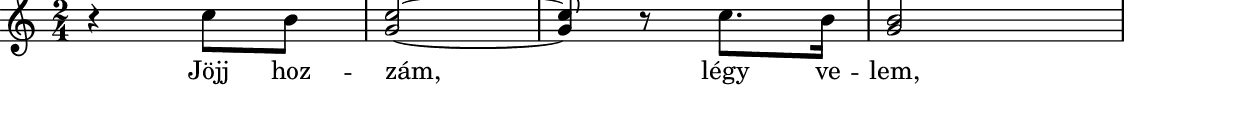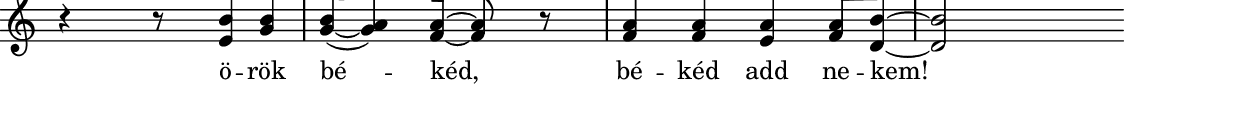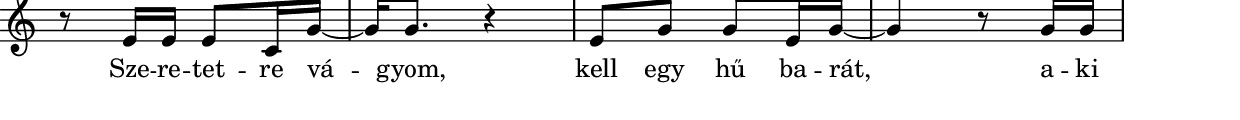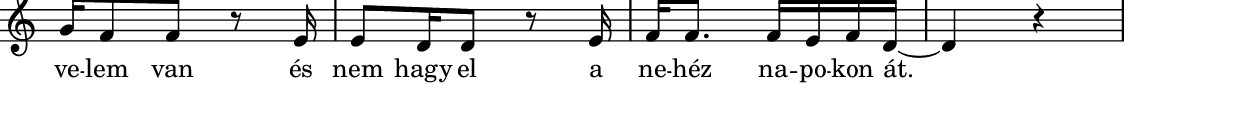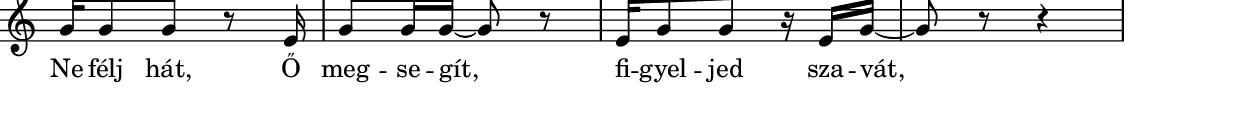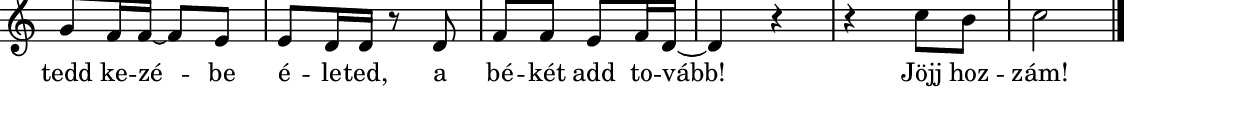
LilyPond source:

% MusicXML to Lilypond converter by Kovi

szovegAAA = \lyricmode {  "Jöjj" "hoz" -- "zám," "légy" "ve" -- "lem," "ö" -- "rök" "bé" -- "kéd," "bé" -- "kéd" "add" "ne" -- "kem!" "Sze" -- "re" -- "tet" -- "re" "vá" -- "gyom," "kell" "egy" "hű" "ba" -- "rát," "a" -- "ki" "ve" -- "lem" "van" "és" "nem" "hagy" "el" "a" "ne" -- "héz" "na" -- "po" -- "kon" "át." "Ne" "félj" "hát," "Ő" "meg" -- "se" -- "gít," "fi" -- "gyel" -- "jed" "sza" -- "vát," "tedd" "ke" -- "zé" -- "be" "é" -- "le" -- "ted," "a" "bé" -- "két" "add" "to" -- "vább!" "Jöjj" "hoz" -- "zám!"  }

% Analyzing...
% 1 parts
% 1 Staff
% forceBassClefActive = 
melody = {
% 115 notes in the part
% 1 voices

\new Staff
\new Voice {
% 115 notes
% 26 mesaures

\override Score.RehearsalMark #'break-visibility = #begin-of-line-invisible
% Measure 1
\clef "treble"
\key c \major
\time 2/4 
r4 c''8 b'8 
% Measure 2
<g' c'' >2~ 
% Measure 3
<g' c'' >8 r8 c''8. b'16 
% Measure 4
<g' b' >2 
% Measure 5
\break
r4 r8 <e' b' >16 <g' b' >16 
% Measure 6
<g' b' >16~ (<g' a' >8 )<f' a' >16~ <f' a' >8 r8 
% Measure 7
<f' a' >8 <f' a' >8 <e' a' >8 <f' a' >16 <d' b' >16~ 
% Measure 8
<d' b' >2 
\override Score.RehearsalMark #'self-alignment-X = #RIGHT
\mark \markup{\fontsize #-0.5 {"Fine"}}
\bar ":|" 
% Measure 9
\break
r8 e'16 e'16 e'8 c'16 g'16~ 
% Measure 10
g'16 g'8. r4 
% Measure 11
e'8 g'8 g'8 e'16 g'16~ 
% Measure 12
g'4 r8 g'16 g'16 
% Measure 13
\break
g'16 f'8 f'8 r8 e'16 
% Measure 14
e'8 d'16 d'8 r8 e'16 
% Measure 15
f'16 f'8. f'16 e'16 f'16 d'16~ 
% Measure 16
d'4 r4 
% Measure 17
\break
g'16 g'8 g'8 r8 e'16 
% Measure 18
g'8 g'16 g'16~ g'8 r8 
% Measure 19
e'16 g'8 g'8 r16 e'16 g'16~ 
% Measure 20
g'8 r8 r4 
% Measure 21
\break
g'8 f'16 f'16~ f'8 e'8 
% Measure 22
e'8 d'16 d'16 r8 d'8 
% Measure 23
f'8 f'8 e'8 f'16 d'16~ 
% Measure 24
d'4 r4 
% Measure 25
r4 ^"Legvégén"c''8 b'8 
% Measure 26
c''2 \bar "|." 
} % voice
\addlyrics { \szovegAAA }

} % melody


harmonies = \chordmode {
% 16 chords
\germanChords
c4 s4 s4 s4 s4 s4 e4:m s4 s4 s4 d4:m s4 f4 s4 g4 s4 c4 s4 s4 s4 e4:m s4 s4 s4 d4:m s4 s4 s4 f4 s4 g4 s4 c4 s4 s4 s4 e4:m s4 s4 s4 d4:m s4 s4 s4 f4 s4 g4 s4 c4
}

\include "../../definitions.ly"
